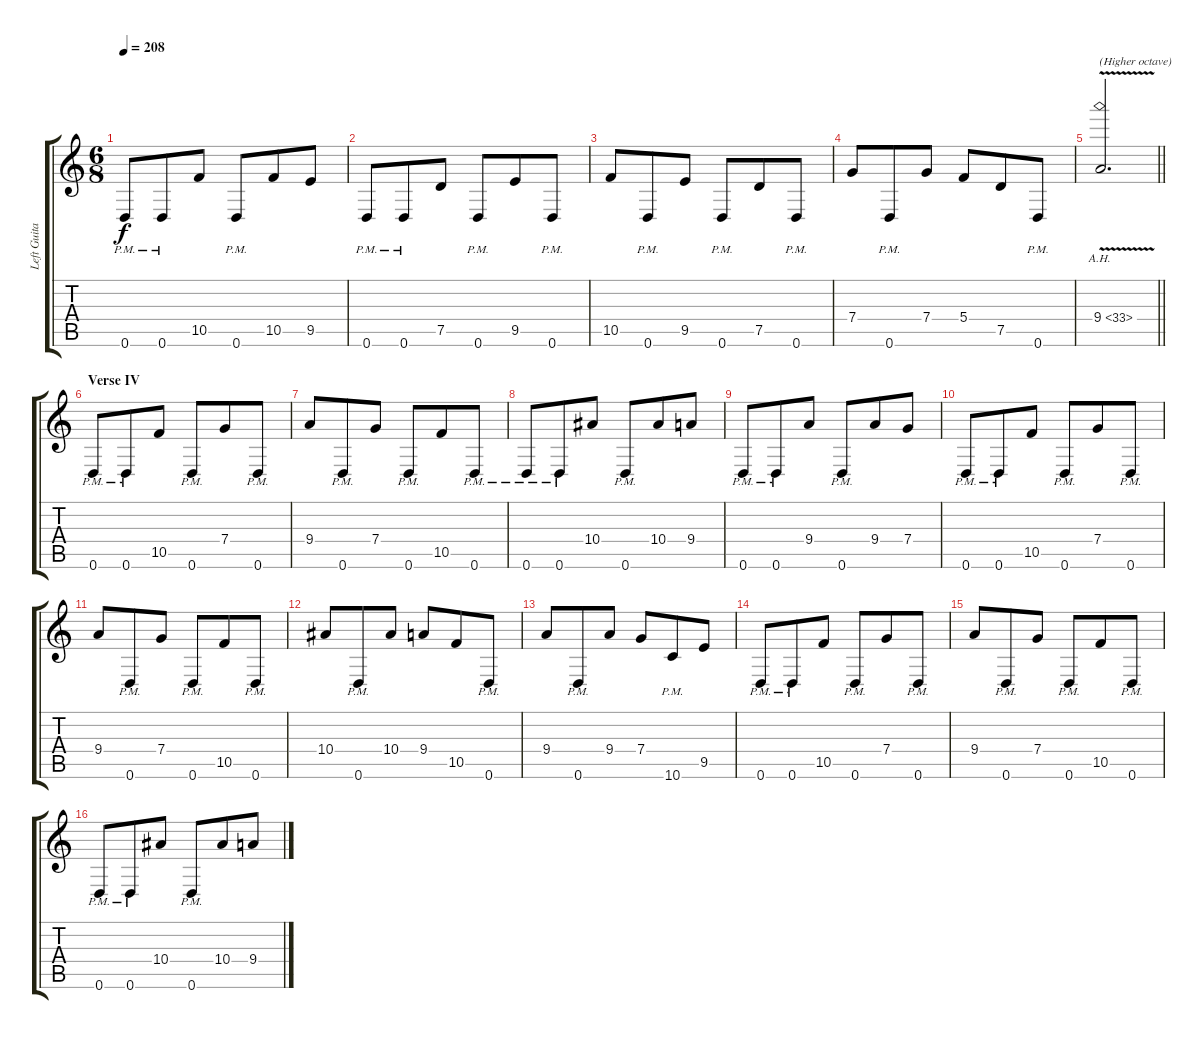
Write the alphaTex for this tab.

\track ("Left Guitar" "Left Guita") {instrument distortionguitar}
\staff {score tabs}
\tuning (D4 A3 F3 C3 G2 D2) {hide}
\ts (6 8)
\tempo 208
\clef g2
\ks c
0.6{pm}.8{dy f} 0.6{pm}.8 10.5.8 0.6{pm}.8 10.5.8 9.5.8 |
0.6{pm}.8 0.6{pm}.8 7.5.8 0.6{pm}.8 9.5.8 0.6{pm}.8 |
10.5.8 0.6{pm}.8 9.5.8 0.6{pm}.8 7.5.8 0.6{pm}.8 |
7.4.8 0.6{pm}.8 7.4.8 5.4.8 7.5.8 0.6{pm}.8 |
\barLineRight lightlight
9.4{ah 24 v}.2{d txt "(Higher octave)"} |
\section ("" "Verse IV")
0.6{pm}.8 0.6{pm}.8 10.5.8 0.6{pm}.8 7.4.8 0.6{pm}.8 |
9.4.8 0.6{pm}.8 7.4.8 0.6{pm}.8 10.5.8 0.6{pm}.8 |
0.6{pm}.8 0.6{pm}.8 10.4.8 0.6{pm}.8 10.4.8 9.4.8 |
0.6{pm}.8 0.6{pm}.8 9.4.8 0.6{pm}.8 9.4.8 7.4.8 |
0.6{pm}.8 0.6{pm}.8 10.5.8 0.6{pm}.8 7.4.8 0.6{pm}.8 |
9.4.8 0.6{pm}.8 7.4.8 0.6{pm}.8 10.5.8 0.6{pm}.8 |
10.4.8 0.6{pm}.8 10.4.8 9.4.8 10.5.8 0.6{pm}.8 |
9.4.8 0.6{pm}.8 9.4.8 7.4.8 10.6{pm}.8 9.5.8 |
0.6{pm}.8 0.6{pm}.8 10.5.8 0.6{pm}.8 7.4.8 0.6{pm}.8 |
9.4.8 0.6{pm}.8 7.4.8 0.6{pm}.8 10.5.8 0.6{pm}.8 |
0.6{pm}.8 0.6{pm}.8 10.4.8 0.6{pm}.8 10.4.8 9.4.8
